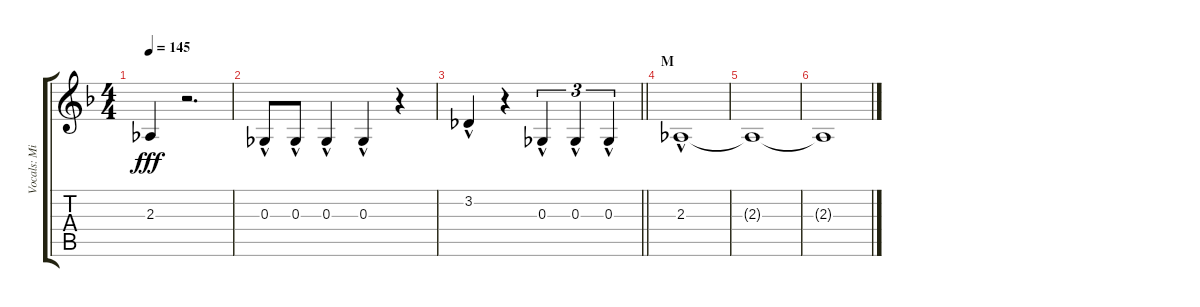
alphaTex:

\track ("Vocals: Midnight" "Vocals: Mi") {instrument lead2sawtooth}
\staff {score tabs}
\tuning (Eb4 Bb3 Gb3 Db3 Ab2 Eb2) {hide}
\ts (4 4)
\tempo 145
\clef g2
\ks f
2.3{t}.4{dy fff} r.2{d} |
0.3{hac}.8 0.3{hac}.8 0.3{hac}.4 0.3{hac}.4 r.4 |
\barLineRight lightlight
3.2{hac}.4 r.4 0.3{hac}.4{tu (3 2)} 0.3{hac}.4{tu (3 2)} 0.3{hac}.4{tu (3 2)} |
\section ("" "M")
2.3{hac}.1 |
2.3{t}.1 |
2.3{t}.1
